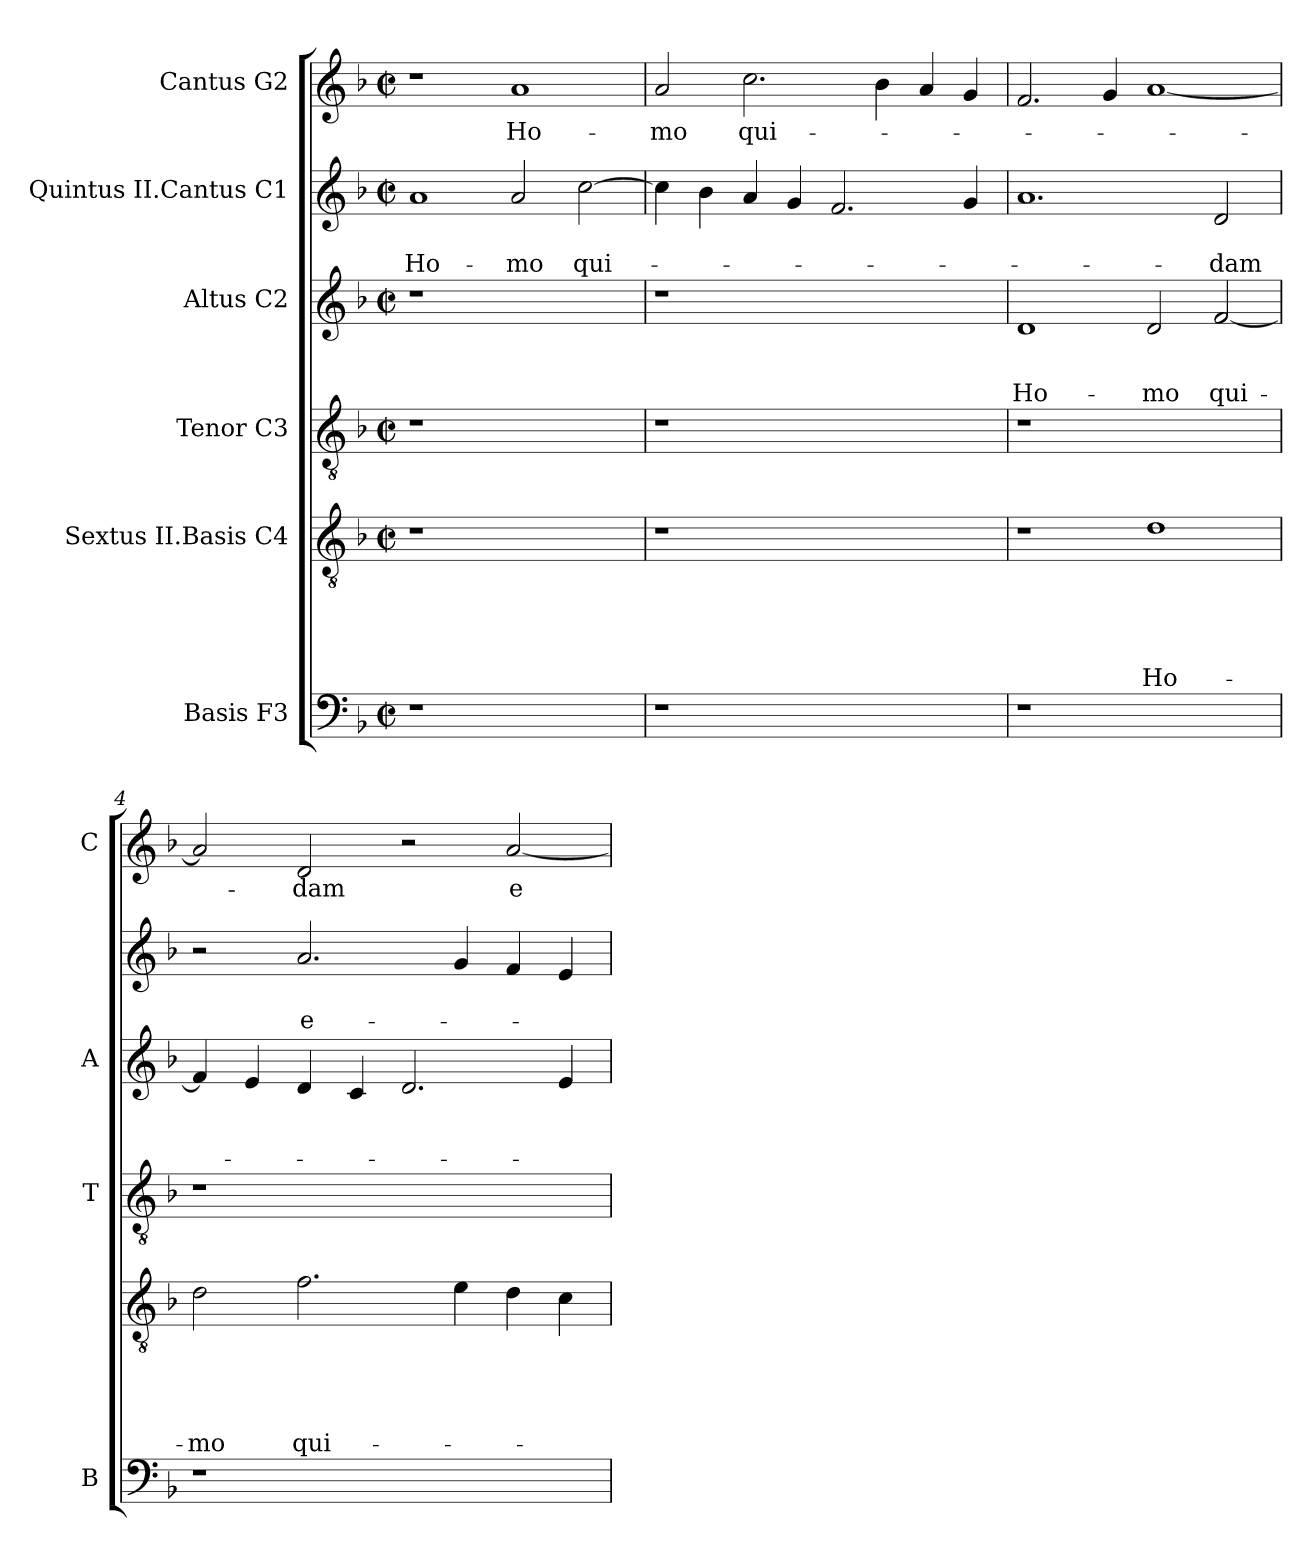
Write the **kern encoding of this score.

**kern	**kern	**text	**text	**text	**text	**text	**kern	**kern	**text	**text	**text	**kern	**text	**text	**kern	**text
*part6	*part5	*part5	*part5	*part5	*part5	*part5	*part4	*part3	*part3	*part3	*part3	*part2	*part2	*part2	*part1	*part1
*staff6	*staff5	*staff5	*staff5	*staff5	*staff5	*staff5	*staff4	*staff3	*staff3	*staff3	*staff3	*staff2	*staff2	*staff2	*staff1	*staff1
*I"Basis F3	*I"Sextus II.Basis C4	*	*	*	*	*	*I"Tenor C3	*I"Altus C2	*	*	*	*I"Quintus II.Cantus C1	*	*	*I"Cantus G2	*
*I'B	*	*	*	*	*	*	*I'T	*I'A	*	*	*	*	*	*	*I'C	*
*clefF4	*clefGv2	*	*	*	*	*	*clefGv2	*clefG2	*	*	*	*clefG2	*	*	*clefG2	*
*k[b-]	*k[b-]	*	*	*	*	*	*k[b-]	*k[b-]	*	*	*	*k[b-]	*	*	*k[b-]	*
*F:	*F:	*	*	*	*	*	*F:	*F:	*	*	*	*F:	*	*	*F:	*
*M2/2	*M2/2	*	*	*	*	*	*M2/2	*M2/2	*	*	*	*M2/2	*	*	*M2/2	*
*met(c|)	*met(c|)	*	*	*	*	*	*met(c|)	*met(c|)	*	*	*	*met(c|)	*	*	*met(c|)	*
=1	=1	=1	=1	=1	=1	=1	=1	=1	=1	=1	=1	=1	=1	=1	=1	=1
!	!	!	!	!	!	!	!	!	!	!	!	!	!	!LO:LY:b	!	!
1r	1r	.	.	.	.	.	1r	1r	.	.	.	1a	.	Ho-	1r	.
!	!	!	!	!	!	!	!	!	!	!	!	!	!	!LO:LY:b	!	!LO:LY:b
1ryy	1ryy	.	.	.	.	.	1ryy	1ryy	.	.	.	2a/	.	-mo	1a	Ho-
!	!	!	!	!	!	!	!	!	!	!	!	!	!	!LO:LY:b	!	!
.	.	.	.	.	.	.	.	.	.	.	.	[2cc\	.	qui-	.	.
=2	=2	=2	=2	=2	=2	=2	=2	=2	=2	=2	=2	=2	=2	=2	=2	=2
!	!	!	!	!	!	!	!	!	!	!	!	!	!	!	!	!LO:LY:b
1r	1r	.	.	.	.	.	1r	1r	.	.	.	4cc\]	.	.	2a/	-mo
.	.	.	.	.	.	.	.	.	.	.	.	4b-\	.	.	.	.
!	!	!	!	!	!	!	!	!	!	!	!	!	!	!	!	!LO:LY:b
.	.	.	.	.	.	.	.	.	.	.	.	4a/	.	.	2.cc\	qui-
.	.	.	.	.	.	.	.	.	.	.	.	4g/	.	.	.	.
1ryy	1ryy	.	.	.	.	.	1ryy	1ryy	.	.	.	2.f/	.	.	.	.
.	.	.	.	.	.	.	.	.	.	.	.	.	.	.	4b-\	.
.	.	.	.	.	.	.	.	.	.	.	.	.	.	.	4a/	.
.	.	.	.	.	.	.	.	.	.	.	.	4g/	.	.	4g/	.
=3	=3	=3	=3	=3	=3	=3	=3	=3	=3	=3	=3	=3	=3	=3	=3	=3
!	!	!	!	!	!	!	!	!	!	!	!LO:LY:b	!	!	!	!	!
1r	1r	.	.	.	.	.	1r	1d	.	.	Ho-	1.a	.	.	2.f/	.
.	.	.	.	.	.	.	.	.	.	.	.	.	.	.	4g/	.
!	!	!	!	!	!	!LO:LY:b	!	!	!	!	!LO:LY:b	!	!	!	!	!
1ryy	1d	.	.	.	.	Ho-	1ryy	2d/	.	.	-mo	.	.	.	[1a	.
!	!	!	!	!	!	!	!	!	!	!	!LO:LY:b	!	!	!LO:LY:b	!	!
.	.	.	.	.	.	.	.	[2f/	.	.	qui-	2d/	.	-dam	.	.
=4	=4	=4	=4	=4	=4	=4	=4	=4	=4	=4	=4	=4	=4	=4	=4	=4
!	!	!	!	!	!	!LO:LY:b	!	!	!	!	!	!	!	!	!	!
1r	2d\	.	.	.	.	-mo	1r	4f/]	.	.	.	2r	.	.	2a/]	.
.	.	.	.	.	.	.	.	4e/	.	.	.	.	.	.	.	.
!	!	!	!	!	!	!LO:LY:b	!	!	!	!	!	!	!	!LO:LY:b	!	!LO:LY:b
.	2.f\	.	.	.	.	qui-	.	4d/	.	.	.	2.a/	.	e-	2d/	-dam
.	.	.	.	.	.	.	.	4c/	.	.	.	.	.	.	.	.
1ryy	.	.	.	.	.	.	1ryy	2.d/	.	.	.	.	.	.	2r	.
.	4e\	.	.	.	.	.	.	.	.	.	.	4g/	.	.	.	.
!	!	!	!	!	!	!	!	!	!	!	!	!	!	!	!	!LO:LY:b
.	4d\	.	.	.	.	.	.	.	.	.	.	4f/	.	.	[2a/	e-
.	4c\	.	.	.	.	.	.	4e/	.	.	.	4e/	.	.	.	.
=	=	=	=	=	=	=	=	=	=	=	=	=	=	=	=	=
*-	*-	*-	*-	*-	*-	*-	*-	*-	*-	*-	*-	*-	*-	*-	*-	*-
